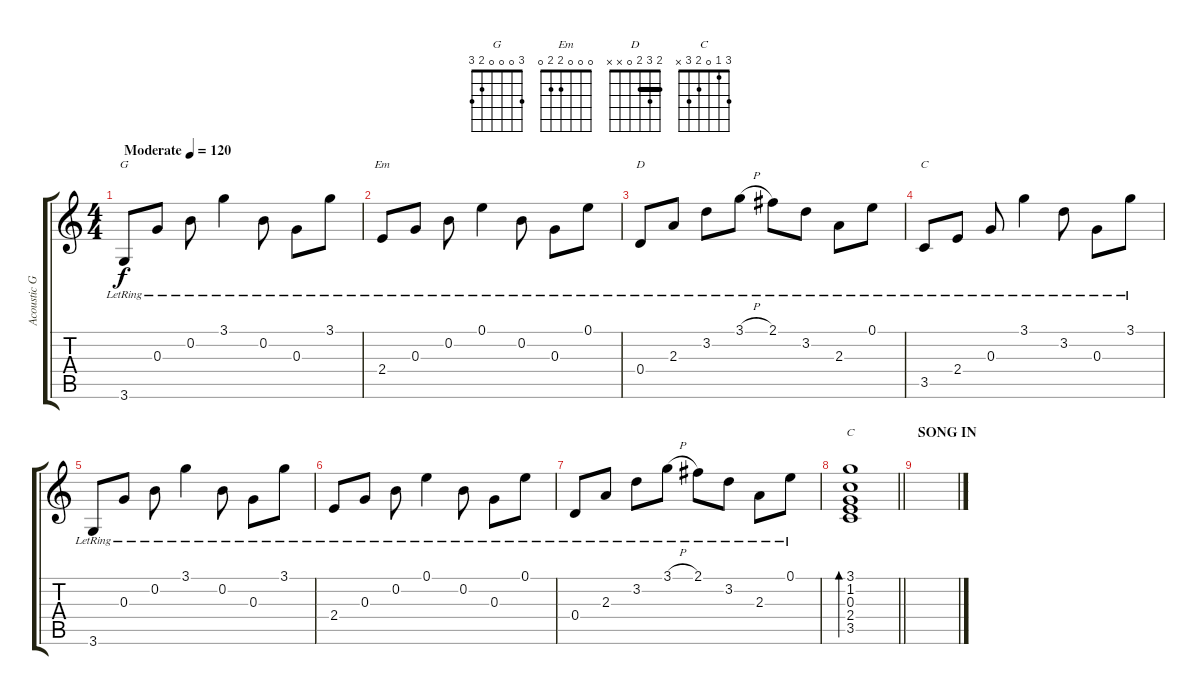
\track ("Acoustic Guitar (F)" "Acoustic G") {instrument acousticguitarsteel}
\staff {score tabs}
\tuning (E4 B3 G3 D3 A2 E2) {hide}
\chord ("G" 3 0 0 0 2 3)
\chord ("Em" 0 0 0 2 2 0)
\chord ("D" 2 3 2 0 x x) {barre 2}
\chord ("C" 0 1 0 2 3 x)
\chord ("C" 3 1 0 2 3 x)
\ts (4 4)
\tempo (120 "Moderate")
\clef g2
\ks c
3.6{lr}.8{ch "G" dy f instrument acousticguitarsteel} 0.3{lr}.8 0.2{lr}.8 3.1{lr}.4 0.2{lr}.8 0.3{lr}.8 3.1{lr}.8 |
2.4{lr}.8{ch "Em"} 0.3{lr}.8 0.2{lr}.8 0.1{lr}.4 0.2{lr}.8 0.3{lr}.8 0.1{lr}.8 |
0.4{lr}.8{ch "D"} 2.3{lr}.8 3.2{lr}.8 3.1{h lr}.8 2.1{lr}.8 3.2{lr}.8 2.3{lr}.8 0.1{lr}.8 |
3.5{lr}.8{ch "C"} 2.4{lr}.8 0.3{lr}.8 3.1{lr}.4 3.2{lr}.8 0.3{lr}.8 3.1{lr}.8 |
3.6{lr}.8 0.3{lr}.8 0.2{lr}.8 3.1{lr}.4 0.2{lr}.8 0.3{lr}.8 3.1{lr}.8 |
2.4{lr}.8 0.3{lr}.8 0.2{lr}.8 0.1{lr}.4 0.2{lr}.8 0.3{lr}.8 0.1{lr}.8 |
0.4{lr}.8 2.3{lr}.8 3.2{lr}.8 3.1{h lr}.8 2.1{lr}.8 3.2{lr}.8 2.3{lr}.8 0.1{lr}.8 |
\barLineRight lightlight
(3.1 1.2 0.3 2.4 3.5).1{bd 60 ch "C"} |
\section ("" "SONG IN")
